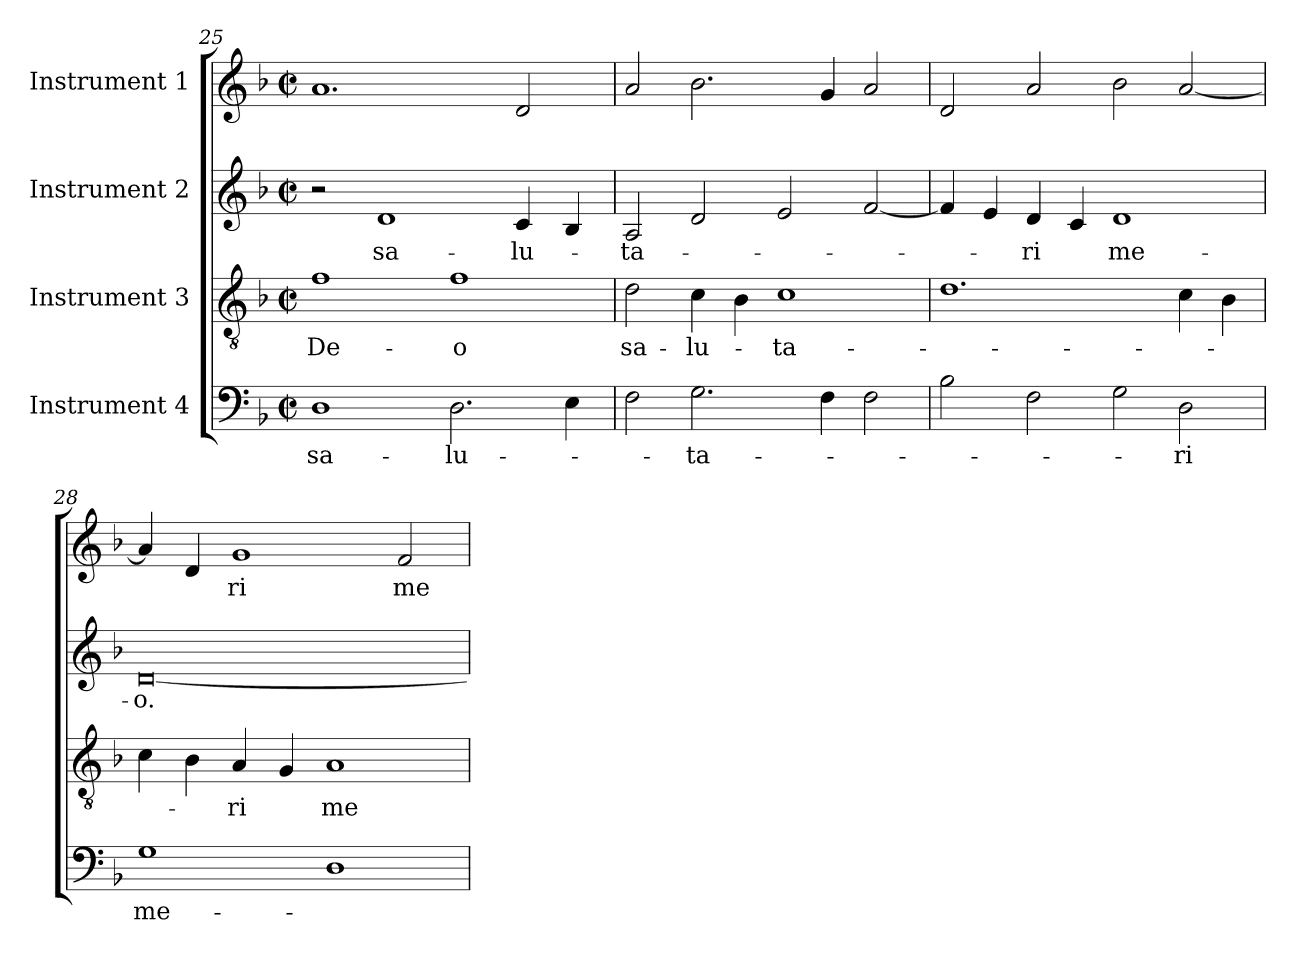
**kern	**text	**kern	**text	**kern	**text	**kern	**text
*part4	*part4	*part3	*part3	*part2	*part2	*part1	*part1
*staff4	*staff4	*staff3	*staff3	*staff2	*staff2	*staff1	*staff1
*I"Instrument 4	*	*I"Instrument 3	*	*I"Instrument 2	*	*I"Instrument 1	*
!!LO:LB:g=z
*clefF4	*	*clefGv2	*	*clefG2	*	*clefG2	*
*k[b-]	*	*k[b-]	*	*k[b-]	*	*k[b-]	*
*F:	*	*F:	*	*F:	*	*F:	*
*M2/2	*	*M2/2	*	*M2/2	*	*M2/2	*
*met(c|)	*	*met(c|)	*	*met(c|)	*	*met(c|)	*
=25	=25	=25	=25	=25	=25	=25	=25
!	!LO:LY:b:cj	!	!LO:LY:b:cj	!	!	!	!
*	*	*	*	*	*	*^	*
1D	sa-	1f	De-	2r	.	1.a	2ryy	.
!	!	!	!	!	!LO:LY:b:cj	!	!	!
.	.	.	.	1d	sa-	.	64ryy	.
.	.	.	.	.	.	.	1ryy	.
!	!LO:LY:b:cj	!	!LO:LY:b:rj	!	!	!	!	!
2.D\	-lu-	1f	-o	.	.	.	.	.
!	!	!	!	!	!LO:LY:b:cj	!	!	!
.	.	.	.	4c/	-lu-	2d/	.	.
.	.	.	.	.	.	.	4ryy	.
4E\	.	.	.	4B-/	.	.	.	.
.	.	.	.	.	.	.	8...ryy	.
=26	=26	=26	=26	=26	=26	=26	=26	=26
!	!	!	!LO:LY:b:cj	!	!LO:LY:b:cj	!	!	!
*	*	*	*	*	*	*v	*v	*
2F\	.	2d\	sa-	2A/	-ta-	2a/	.
!	!LO:LY:b:cj	!	!LO:LY:b:cj	!	!	!	!
2.G\	-ta-	4c\	-lu-	2d/	.	2.b-\	.
.	.	4B-\	.	.	.	.	.
!	!	!	!LO:LY:b:cj	!	!	!	!
.	.	1c	-ta-	2e/	.	.	.
4F\	.	.	.	.	.	4g/	.
2F\	.	.	.	[<2f/	.	2a/	.
=27	=27	=27	=27	=27	=27	=27	=27
2B-\	.	1.d	.	4f/]	.	2d/	.
.	.	.	.	4e/	.	.	.
!	!	!	!	!	!LO:LY:b:cj	!	!
2F\	.	.	.	4d/	-ri	2a/	.
.	.	.	.	4c/	.	.	.
!	!	!	!	!	!LO:LY:b:cj	!	!
2G\	.	.	.	1d	me-	2b-\	.
!	!LO:LY:b:cj	!	!	!	!	!	!
2D\	-ri	4c\	.	.	.	[<2a/	.
.	.	4B-\	.	.	.	.	.
=28	=28	=28	=28	=28	=28	=28	=28
!	!LO:LY:b:cj	!	!	!	!LO:LY:b:rj	!	!
1G	me-	4c\	.	[<0d	-o.	4a/]	.
.	.	4B-\	.	.	.	4d/	.
!	!	!	!LO:LY:b:cj	!	!	!	!LO:LY:b:cj
.	.	4A/	-ri	.	.	1g	-ri
.	.	4G/	.	.	.	.	.
!	!	!	!LO:LY:b:cj	!	!	!	!
1D	.	1A	me-	.	.	.	.
!	!	!	!	!	!	!	!LO:LY:b:cj
.	.	.	.	.	.	2f/	me-
=	=	=	=	=	=	=	=
*-	*-	*-	*-	*-	*-	*-	*-
